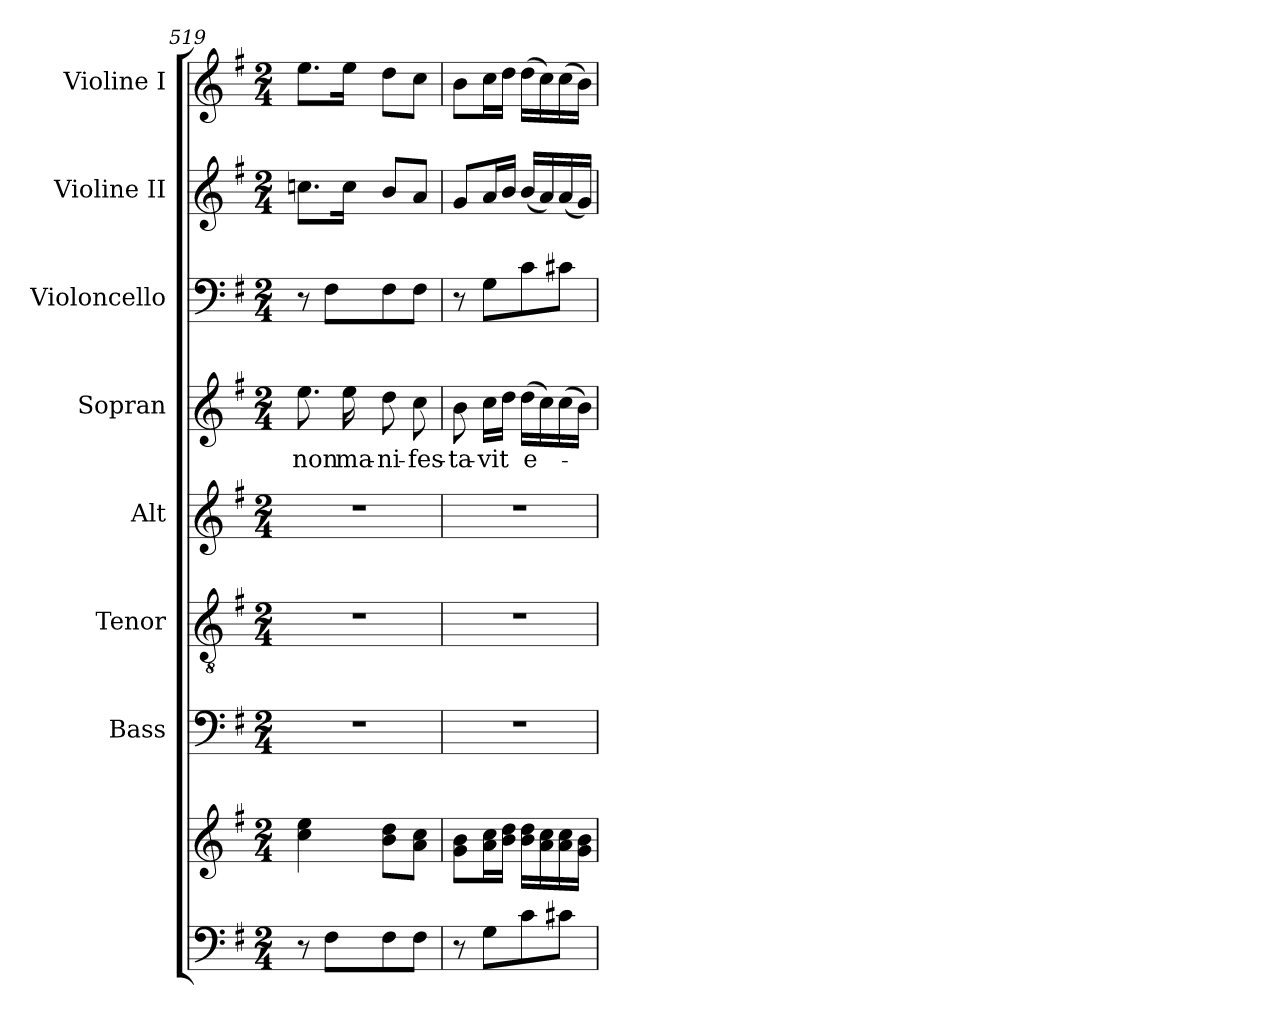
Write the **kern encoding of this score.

**kern	**kern	**kern	**kern	**kern	**kern	**text	**kern	**kern	**kern
*part8	*part8	*part7	*part6	*part5	*part4	*part4	*part3	*part2	*part1
*staff9	*staff8	*staff7	*staff6	*staff5	*staff4	*staff4	*staff3	*staff2	*staff1
*	*	*I"Bass	*I"Tenor	*I"Alt	*I"Sopran	*	*I"Violoncello	*I"Violine II	*I"Violine I
*	*	*I'B.	*I'T.	*I'A.	*I'S.	*	*I'Vc.	*I'Vl. II	*I'Vl. I
*clefF4	*clefG2	*clefF4	*clefGv2	*clefG2	*clefG2	*	*clefF4	*clefG2	*clefG2
*	*	*	*	*	*	*	*ITrd7c12	*	*
*k[f#]	*k[f#]	*k[f#]	*k[f#]	*k[f#]	*k[f#]	*	*k[f#]	*k[f#]	*k[f#]
*G:	*G:	*G:	*G:	*G:	*G:	*	*G:	*G:	*G:
*M2/4	*M2/4	*M2/4	*M2/4	*M2/4	*M2/4	*	*M2/4	*M2/4	*M2/4
=519	=519	=519	=519	=519	=519	=519	=519	=519	=519
!	!	!	!	!	!	!LO:LY:b	!	!	!
8r	4cc\ 4ee\	2r	2r	2r	8.ee\	non	8r	8.ccn\L	8.ee\L
8F#\L	.	.	.	.	.	.	8FF#\L	.	.
!	!	!	!	!	!	!LO:LY:b	!	!	!
.	.	.	.	.	16ee\	ma-	.	16cc\Jk	16ee\Jk
!	!	!	!	!	!	!LO:LY:b	!	!	!
8F#\	8b\ 8dd\L	.	.	.	8dd\	-ni-	8FF#\	8b/L	8dd\L
!	!	!	!	!	!	!LO:LY:b	!	!	!
8F#\J	8a\ 8cc\J	.	.	.	8cc\	-fes-	8FF#\J	8a/J	8cc\J
=520	=520	=520	=520	=520	=520	=520	=520	=520	=520
!	!	!	!	!	!	!LO:LY:b	!	!	!
8r	8g\ 8b\L	2r	2r	2r	8b\	-ta-	8r	8g/L	8b\L
!	!	!	!	!	!	!LO:LY:b	!	!	!
8G\L	16a\ 16cc\L	.	.	.	16cc\LL	-vit	8GG\L	16a/L	16cc\L
.	16b\ 16dd\JJ	.	.	.	16dd\JJ	.	.	16b/JJ	16dd\JJ
!	!	!	!	!	!	!LO:LY:b	!	!	!
8c\	16b\ 16dd\LL	.	.	.	(>16dd\LL	e-	8C\	(<16b/LL	(>16dd\LL
.	16a\ 16cc\	.	.	.	16cc\)	.	.	16a/)	16cc\)
8c#X\J	16a\ 16cc\	.	.	.	(>16cc\	.	8C#X\J	(<16a/	(>16cc\
.	16g\ 16b\JJ	.	.	.	16b\JJ)	.	.	16g/JJ)	16b\JJ)
=	=	=	=	=	=	=	=	=	=
*-	*-	*-	*-	*-	*-	*-	*-	*-	*-
